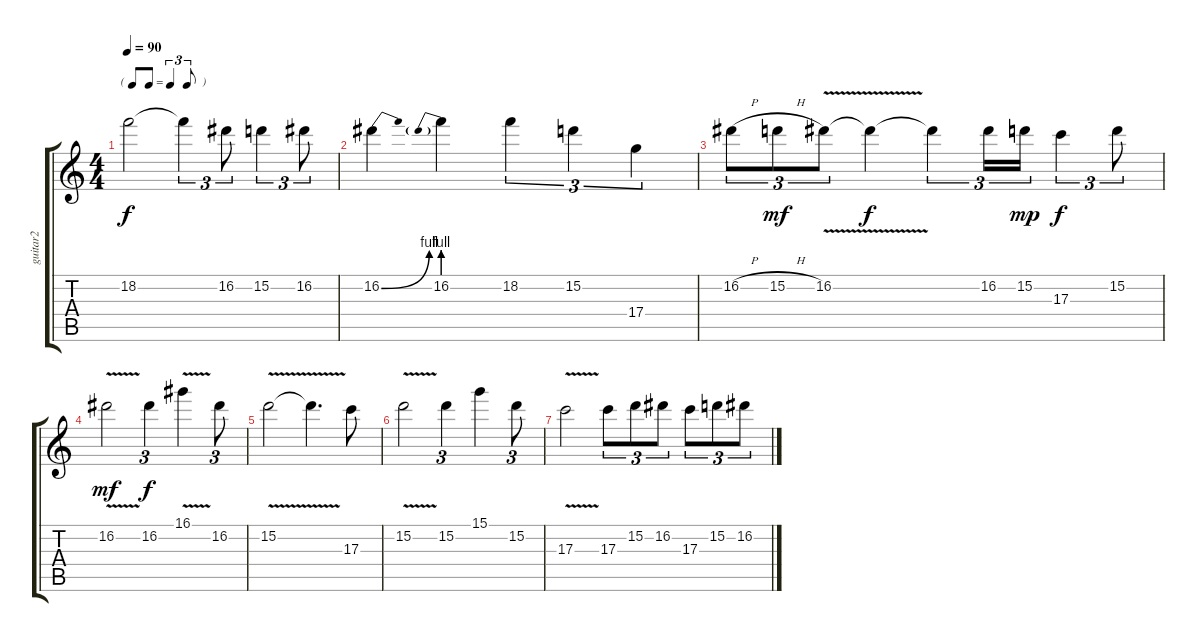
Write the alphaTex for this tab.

\track ("guitar2" "guitar2") {instrument electricguitarclean}
\staff {score tabs}
\tuning (E4 B3 G3 D3 A2 E2) {hide}
\ts (4 4)
\tf triplet8th
\tempo 90
\clef g2
\ks c
18.2{t}.2{dy f} 18.2{t}.4{tu (3 2)} 16.2.8{tu (3 2)} 15.2.4{tu (3 2)} 16.2.8{tu (3 2)} |
16.2{be (bend 0 0 60 4)}.4 16.2{be (prebend 0 4 60 4)}.4 18.2.4{tu (3 2)} 15.2.4{tu (3 2)} 17.4.4{tu (3 2)} |
16.2{h}.8{tu (3 2)} 15.2{h}.8{tu (3 2) dy mf} 16.2{v}.8{tu (3 2)} 16.2{t}.4{dy f} 16.2{t}.4{tu (3 2)} 16.2.16{tu (3 2)} 15.2.16{tu (3 2) dy mp} 17.3.4{tu (3 2) dy f} 15.2.8{tu (3 2)} |
16.2{v}.2{dy mf} 16.2.4{tu (3 2) dy f} 16.1{v}.4 16.2.8{tu (3 2)} |
15.2{v}.2 15.2{t}.4{d} 17.3.8 |
15.2{v}.2 15.2.4{tu (3 2)} 15.1.4 15.2.8{tu (3 2)} |
17.3{v}.2 17.3.8{tu (3 2)} 15.2.8{tu (3 2)} 16.2.8{tu (3 2)} 17.3.8{tu (3 2)} 15.2.8{tu (3 2)} 16.2.8{tu (3 2)}
